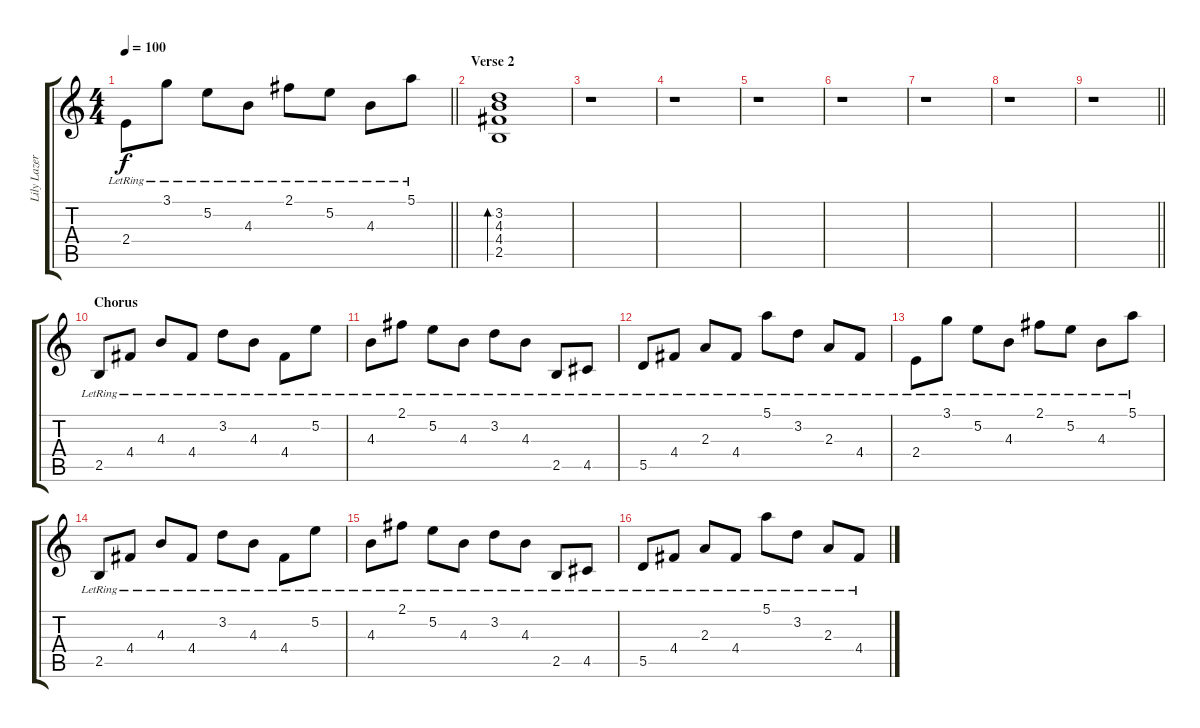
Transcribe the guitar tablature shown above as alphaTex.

\track ("Lily Lazer (Guitar)" "Lily Lazer") {instrument electricguitarjazz}
\staff {score tabs}
\tuning (E4 B3 G3 D3 A2 E2) {hide}
\ts (4 4)
\tempo 100
\clef g2
\barLineRight lightlight
\ks c
2.4{lr}.8{dy f} 3.1{lr}.8 5.2{lr}.8 4.3{lr}.8 2.1{lr}.8 5.2{lr}.8 4.3{lr}.8 5.1{lr}.8 |
\section ("" "Verse 2")
(3.2 4.3 4.4 2.5).1{bd 480} |
r.1 |
r.1 |
r.1 |
r.1 |
r.1 |
r.1 |
\barLineRight lightlight
r.1 |
\section ("" "Chorus")
2.5{lr}.8 4.4{lr}.8 4.3{lr}.8 4.4{lr}.8 3.2{lr}.8 4.3{lr}.8 4.4{lr}.8 5.2{lr}.8 |
4.3{lr}.8 2.1{lr}.8 5.2{lr}.8 4.3{lr}.8 3.2{lr}.8 4.3{lr}.8 2.5{lr}.8 4.5{lr}.8 |
5.5{lr}.8 4.4{lr}.8 2.3{lr}.8 4.4{lr}.8 5.1{lr}.8 3.2{lr}.8 2.3{lr}.8 4.4{lr}.8 |
2.4{lr}.8 3.1{lr}.8 5.2{lr}.8 4.3{lr}.8 2.1{lr}.8 5.2{lr}.8 4.3{lr}.8 5.1{lr}.8 |
2.5{lr}.8 4.4{lr}.8 4.3{lr}.8 4.4{lr}.8 3.2{lr}.8 4.3{lr}.8 4.4{lr}.8 5.2{lr}.8 |
4.3{lr}.8 2.1{lr}.8 5.2{lr}.8 4.3{lr}.8 3.2{lr}.8 4.3{lr}.8 2.5{lr}.8 4.5{lr}.8 |
5.5{lr}.8 4.4{lr}.8 2.3{lr}.8 4.4{lr}.8 5.1{lr}.8 3.2{lr}.8 2.3{lr}.8 4.4{lr}.8
